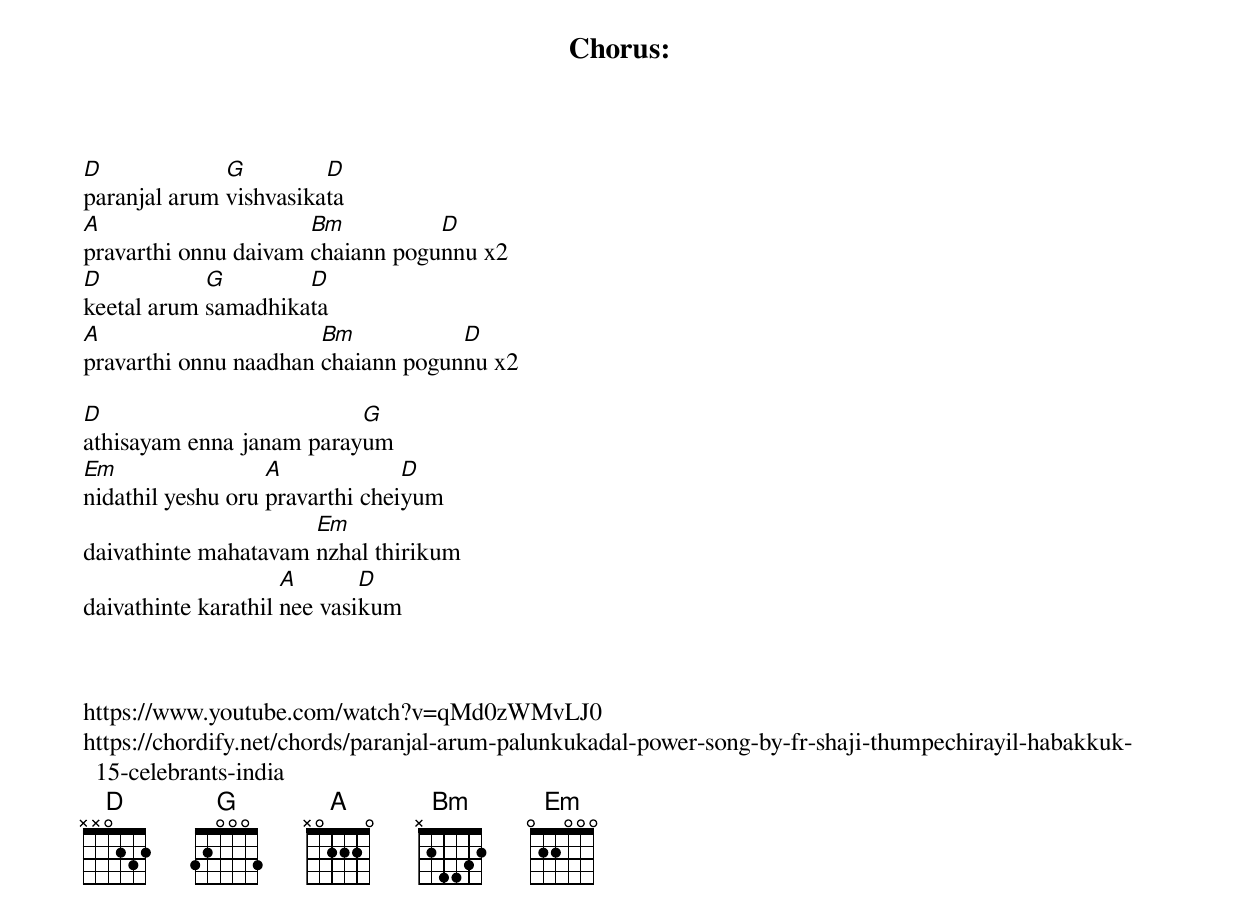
Chorus:
D             G         D
paranjal arum vishvasikata
A                     Bm          D
pravarthi onnu daivam chaiann pogunnu x2
D           G        D
keetal arum samadhikata
A                      Bm           D
pravarthi onnu naadhan chaiann pogunnu x2

D                         G
athisayam enna janam parayum
Em                 A             D
nidathil yeshu oru pravarthi cheiyum
                      Em
daivathinte mahatavam nzhal thirikum
                     A       D
daivathinte karathil nee vasikum



https://www.youtube.com/watch?v=qMd0zWMvLJ0
https://chordify.net/chords/paranjal-arum-palunkukadal-power-song-by-fr-shaji-thumpechirayil-habakkuk-15-celebrants-india
